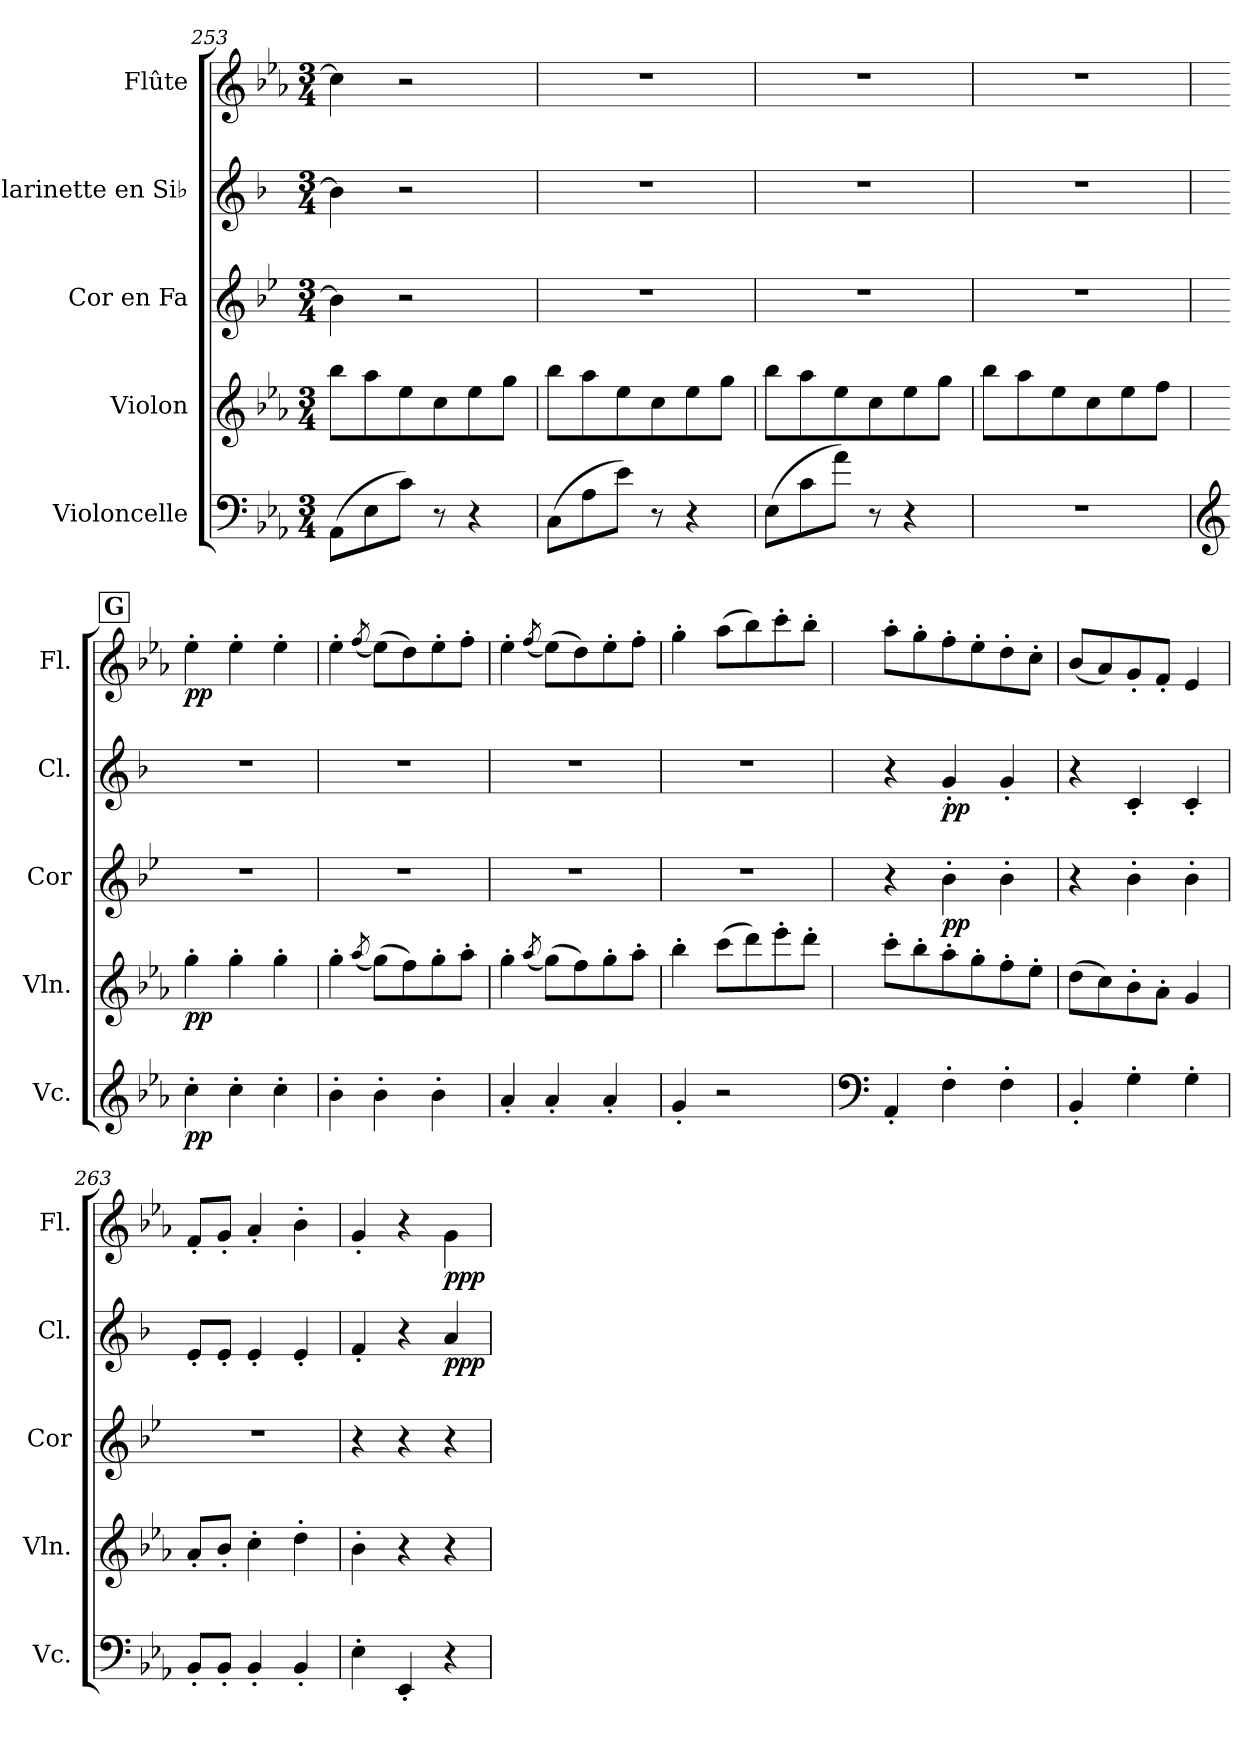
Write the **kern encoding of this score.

**kern	**dynam	**kern	**dynam	**kern	**dynam	**kern	**dynam	**kern	**dynam
*part5	*part5	*part4	*part4	*part3	*part3	*part2	*part2	*part1	*part1
*staff5	*staff5	*staff4	*staff4	*staff3	*staff3	*staff2	*staff2	*staff1	*staff1
*I"Violoncelle	*	*I"Violon	*	*I"Cor en Fa	*	*I"Clarinette en Si♭	*	*I"Flûte	*
*I'Vc.	*	*I'Vln.	*	*I'Cor	*	*I'Cl.	*	*I'Fl.	*
*clefF4	*	*clefG2	*	*clefG2	*	*clefG2	*	*clefG2	*
*	*	*	*	*ITrd4c7	*	*ITrd1c2	*	*	*
*k[b-e-a-]	*	*k[b-e-a-]	*	*k[b-e-a-]	*	*k[b-e-a-]	*	*k[b-e-a-]	*
*M3/4	*	*M3/4	*	*M3/4	*	*M3/4	*	*M3/4	*
=253	=253	=253	=253	=253	=253	=253	=253	=253	=253
(>8AA-\L	.	8bb-\L	.	4e-\]	.	4a-\]	.	4cc\]	.
8E-\	.	8aa-\	.	.	.	.	.	.	.
8c\J)	.	8ee-\	.	2r	.	2r	.	2r	.
8r	.	8cc\	.	.	.	.	.	.	.
4r	.	8ee-\	.	.	.	.	.	.	.
.	.	8gg\J	.	.	.	.	.	.	.
=254	=254	=254	=254	=254	=254	=254	=254	=254	=254
(>8C\L	.	8bb-\L	.	2.r	.	2.r	.	2.r	.
8A-\	.	8aa-\	.	.	.	.	.	.	.
8e-\J)	.	8ee-\	.	.	.	.	.	.	.
8r	.	8cc\	.	.	.	.	.	.	.
4r	.	8ee-\	.	.	.	.	.	.	.
.	.	8gg\J	.	.	.	.	.	.	.
=255	=255	=255	=255	=255	=255	=255	=255	=255	=255
(>8E-\L	.	8bb-\L	.	2.r	.	2.r	.	2.r	.
8c\	.	8aa-\	.	.	.	.	.	.	.
8a-\J)	.	8ee-\	.	.	.	.	.	.	.
8r	.	8cc\	.	.	.	.	.	.	.
4r	.	8ee-\	.	.	.	.	.	.	.
.	.	8gg\J	.	.	.	.	.	.	.
!!LO:LB:g=z
=256	=256	=256	=256	=256	=256	=256	=256	=256	=256
2.r	.	8bb-\L	.	2.r	.	2.r	.	2.r	.
.	.	8aa-\	.	.	.	.	.	.	.
.	.	8ee-\	.	.	.	.	.	.	.
.	.	8cc\	.	.	.	.	.	.	.
.	.	8ee-\	.	.	.	.	.	.	.
.	.	8ff\J	.	.	.	.	.	.	.
!!LO:REH:place=s1:a:B:fs=14:t=G
=257	=257	=257	=257	=257	=257	=257	=257	=257	=257
*clefG2	*	*	*	*	*	*	*	*	*
!	!LO:DY:b	!	!LO:DY:b	!	!	!	!	!	!LO:DY:b
4cc'\	pp	4gg'\	pp	2.r	.	2.r	.	4ee-'\	pp
4cc'\	.	4gg'\	.	.	.	.	.	4ee-'\	.
4cc'\	.	4gg'\	.	.	.	.	.	4ee-'\	.
=258	=258	=258	=258	=258	=258	=258	=258	=258	=258
4b-'\	.	4gg'\	.	2.r	.	2.r	.	4ee-'\	.
.	.	(<8qaa-/	.	.	.	.	.	(<8qff/	.
4b-'\	.	(>8gg\L)	.	.	.	.	.	(>8ee-\L)	.
.	.	8ff\)	.	.	.	.	.	8dd\)	.
4b-'\	.	8gg'\	.	.	.	.	.	8ee-'\	.
.	.	8aa-'\J	.	.	.	.	.	8ff'\J	.
=259	=259	=259	=259	=259	=259	=259	=259	=259	=259
4a-'/	.	4gg'\	.	2.r	.	2.r	.	4ee-'\	.
.	.	(<8qaa-/	.	.	.	.	.	(<8qff/	.
4a-'/	.	(>8gg\L)	.	.	.	.	.	(>8ee-\L)	.
.	.	8ff\)	.	.	.	.	.	8dd\)	.
4a-'/	.	8gg'\	.	.	.	.	.	8ee-'\	.
.	.	8aa-'\J	.	.	.	.	.	8ff'\J	.
=260	=260	=260	=260	=260	=260	=260	=260	=260	=260
4g'/	.	4bb-'\	.	2.r	.	2.r	.	4gg'\	.
2r	.	(>8ccc\L	.	.	.	.	.	(>8aa-\L	.
.	.	8ddd\)	.	.	.	.	.	8bb-\)	.
.	.	8eee-'\	.	.	.	.	.	8ccc'\	.
.	.	8ddd'\J	.	.	.	.	.	8bb-'\J	.
=261	=261	=261	=261	=261	=261	=261	=261	=261	=261
*clefF4	*	*	*	*	*	*	*	*	*
4AA-'/	.	8ccc'\L	.	4r	.	4r	.	8aa-'\L	.
.	.	8bb-'\	.	.	.	.	.	8gg'\	.
!	!	!	!	!	!LO:DY:b	!	!LO:DY:b	!	!
4F'\	.	8aa-'\	.	4e-'\	pp	4f'/	pp	8ff'\	.
.	.	8gg'\	.	.	.	.	.	8ee-'\	.
4F'\	.	8ff'\	.	4e-'\	.	4f'/	.	8dd'\	.
.	.	8ee-'\J	.	.	.	.	.	8cc'\J	.
=262	=262	=262	=262	=262	=262	=262	=262	=262	=262
4BB-'/	.	(>8dd\L	.	4r	.	4r	.	(<8b-/L	.
.	.	8cc\)	.	.	.	.	.	8a-/)	.
4G'\	.	8b-'\	.	4e-'\	.	4B-'/	.	8g'/	.
.	.	8a-'\J	.	.	.	.	.	8f'/J	.
4G'\	.	4g/	.	4e-'\	.	4B-'/	.	4e-/	.
=263	=263	=263	=263	=263	=263	=263	=263	=263	=263
8BB-'/L	.	8a-'/L	.	2.r	.	8d'/L	.	8f'/L	.
8BB-'/J	.	8b-'/J	.	.	.	8d'/J	.	8g'/J	.
4BB-'/	.	4cc'\	.	.	.	4d'/	.	4a-'/	.
4BB-'/	.	4dd'\	.	.	.	4d'/	.	4b-'\	.
=264	=264	=264	=264	=264	=264	=264	=264	=264	=264
4E-'\	.	4b-'\	.	4r	.	4e-'/	.	4g'/	.
4EE-'/	.	4r	.	4r	.	4r	.	4r	.
!	!	!	!	!	!	!	!LO:DY:b	!	!LO:DY:b
4r	.	4r	.	4r	.	4g/	ppp	4g\	ppp
=	=	=	=	=	=	=	=	=	=
*-	*-	*-	*-	*-	*-	*-	*-	*-	*-
